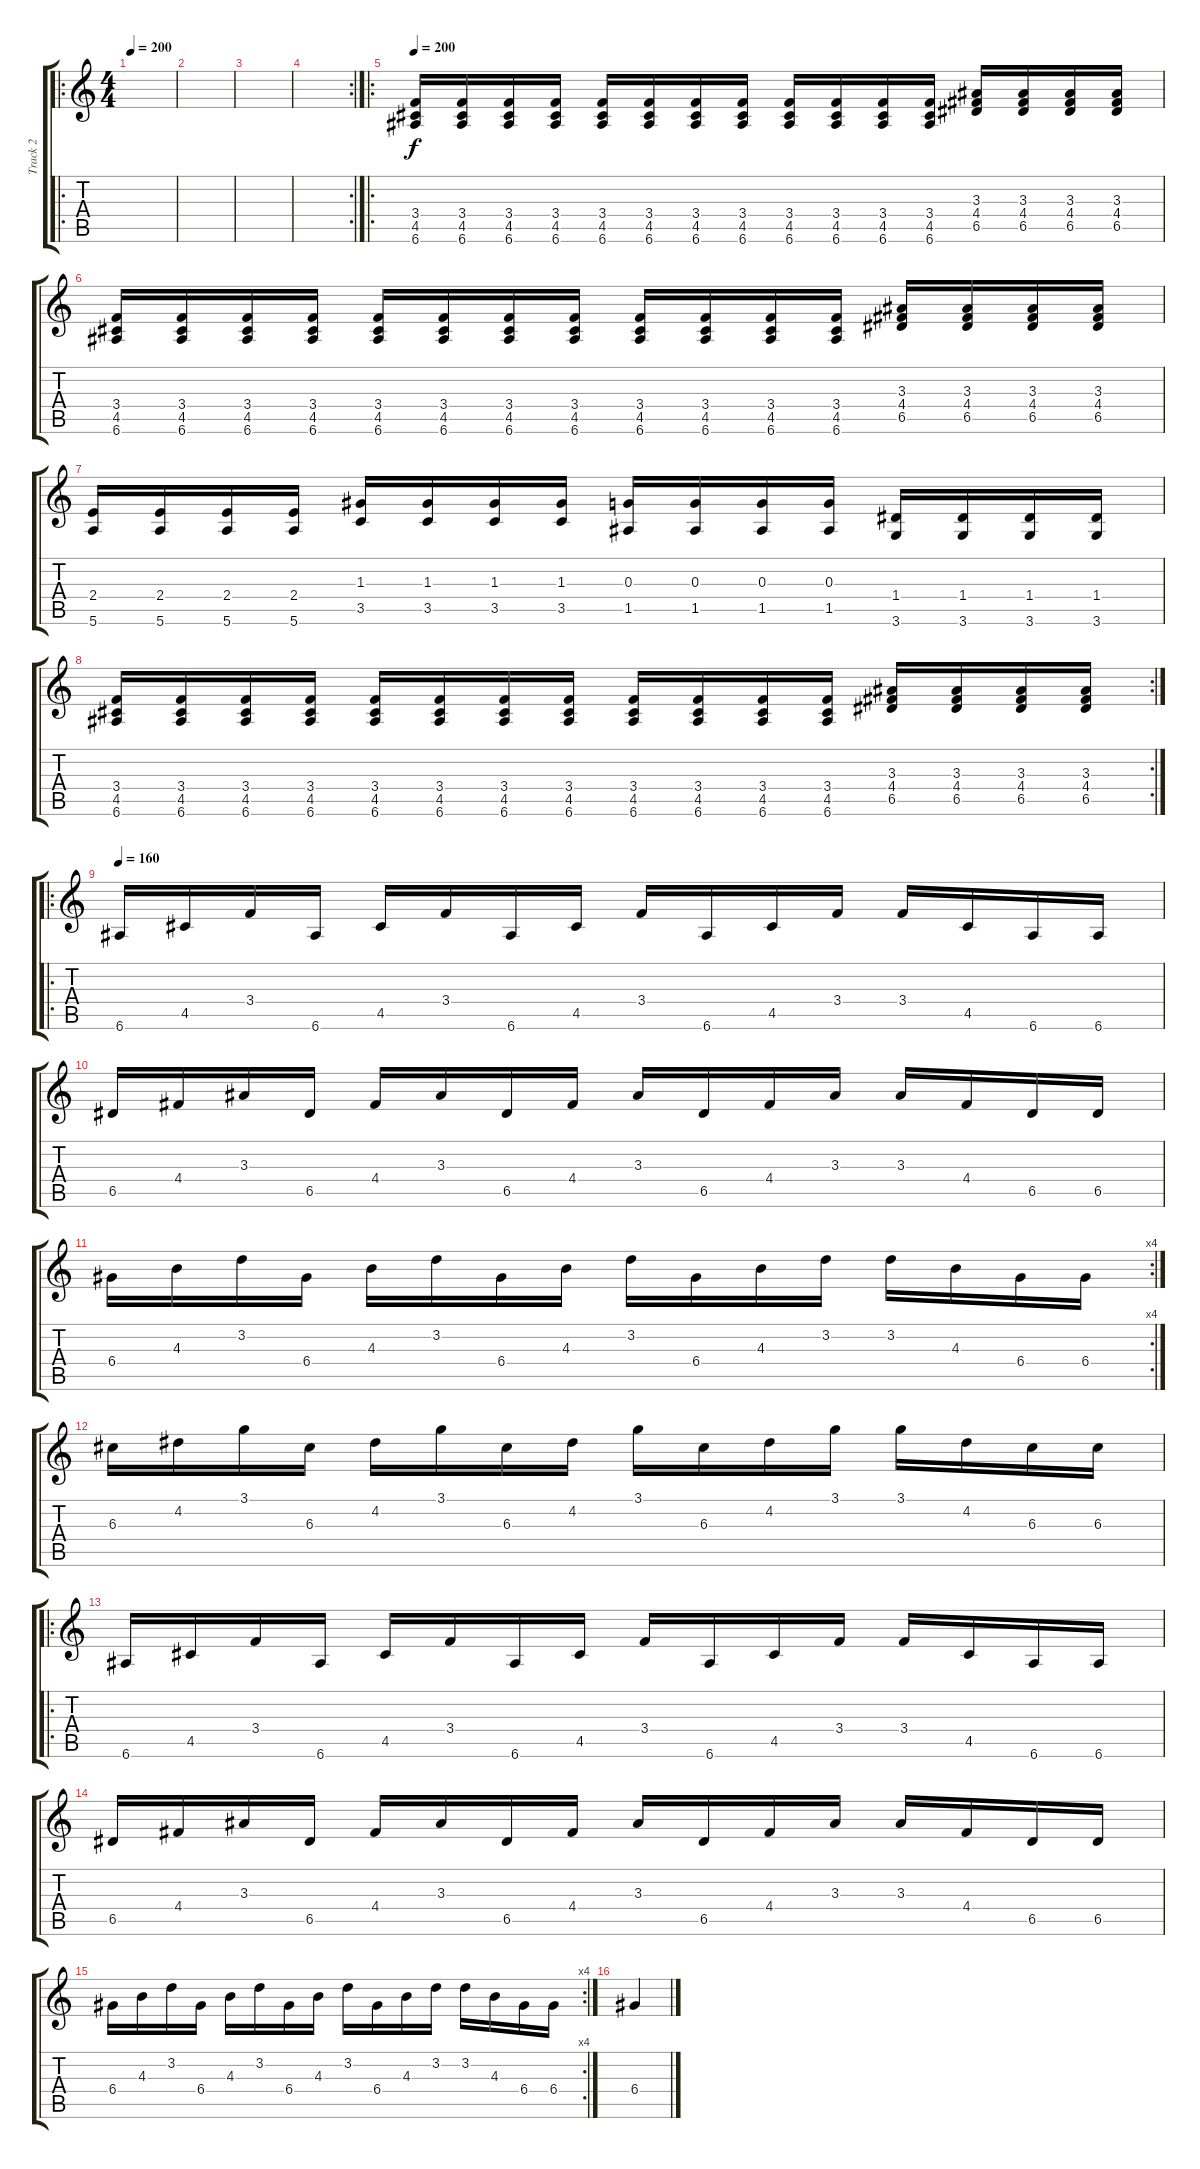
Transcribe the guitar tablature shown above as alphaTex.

\track ("Track 2" "Track 2") {instrument distortionguitar}
\staff {score tabs}
\tuning (E4 B3 G3 D3 A2 E2) {hide}
\ro
\ts (4 4)
\tempo 200
\clef g2
\ks c
|
|
|
\rc 2
|
\ro
\tempo 200
(3.4 4.5 6.6).16{volume 10} (3.4 4.5 6.6).16 (3.4 4.5 6.6).16 (3.4 4.5 6.6).16 (3.4 4.5 6.6).16 (3.4 4.5 6.6).16 (3.4 4.5 6.6).16 (3.4 4.5 6.6).16 (3.4 4.5 6.6).16 (3.4 4.5 6.6).16 (3.4 4.5 6.6).16 (3.4 4.5 6.6).16 (3.3 4.4 6.5).16 (3.3 4.4 6.5).16 (3.3 4.4 6.5).16 (3.3 4.4 6.5).16 |
(3.4 4.5 6.6).16{volume 10} (3.4 4.5 6.6).16 (3.4 4.5 6.6).16 (3.4 4.5 6.6).16 (3.4 4.5 6.6).16 (3.4 4.5 6.6).16 (3.4 4.5 6.6).16 (3.4 4.5 6.6).16 (3.4 4.5 6.6).16 (3.4 4.5 6.6).16 (3.4 4.5 6.6).16 (3.4 4.5 6.6).16 (3.3 4.4 6.5).16 (3.3 4.4 6.5).16 (3.3 4.4 6.5).16 (3.3 4.4 6.5).16 |
(2.4 5.6).16 (2.4 5.6).16 (2.4 5.6).16 (2.4 5.6).16 (1.3 3.5).16 (1.3 3.5).16 (1.3 3.5).16 (1.3 3.5).16 (0.3 1.5).16 (0.3 1.5).16 (0.3 1.5).16 (0.3 1.5).16 (1.4 3.6).16 (1.4 3.6).16 (1.4 3.6).16 (1.4 3.6).16 |
\rc 2
(3.4 4.5 6.6).16{volume 10} (3.4 4.5 6.6).16 (3.4 4.5 6.6).16 (3.4 4.5 6.6).16 (3.4 4.5 6.6).16 (3.4 4.5 6.6).16 (3.4 4.5 6.6).16 (3.4 4.5 6.6).16 (3.4 4.5 6.6).16 (3.4 4.5 6.6).16 (3.4 4.5 6.6).16 (3.4 4.5 6.6).16 (3.3 4.4 6.5).16 (3.3 4.4 6.5).16 (3.3 4.4 6.5).16 (3.3 4.4 6.5).16 |
\ro
\tempo 160
6.6.16 4.5.16 3.4.16 6.6.16 4.5.16 3.4.16 6.6.16 4.5.16 3.4.16 6.6.16 4.5.16 3.4.16 3.4.16 4.5.16 6.6.16 6.6.16 |
6.5.16 4.4.16 3.3.16 6.5.16 4.4.16 3.3.16 6.5.16 4.4.16 3.3.16 6.5.16 4.4.16 3.3.16 3.3.16 4.4.16 6.5.16 6.5.16 |
\rc 4
6.4.16 4.3.16 3.2.16 6.4.16 4.3.16 3.2.16 6.4.16 4.3.16 3.2.16 6.4.16 4.3.16 3.2.16 3.2.16 4.3.16 6.4.16 6.4.16 |
6.3.16 4.2.16 3.1.16 6.3.16 4.2.16 3.1.16 6.3.16 4.2.16 3.1.16 6.3.16 4.2.16 3.1.16 3.1.16 4.2.16 6.3.16 6.3.16 |
\ro
6.6.16 4.5.16 3.4.16 6.6.16 4.5.16 3.4.16 6.6.16 4.5.16 3.4.16 6.6.16 4.5.16 3.4.16 3.4.16 4.5.16 6.6.16 6.6.16 |
6.5.16 4.4.16 3.3.16 6.5.16 4.4.16 3.3.16 6.5.16 4.4.16 3.3.16 6.5.16 4.4.16 3.3.16 3.3.16 4.4.16 6.5.16 6.5.16 |
\rc 4
6.4.16 4.3.16 3.2.16 6.4.16 4.3.16 3.2.16 6.4.16 4.3.16 3.2.16 6.4.16 4.3.16 3.2.16 3.2.16 4.3.16 6.4.16 6.4.16 |
6.4.4
